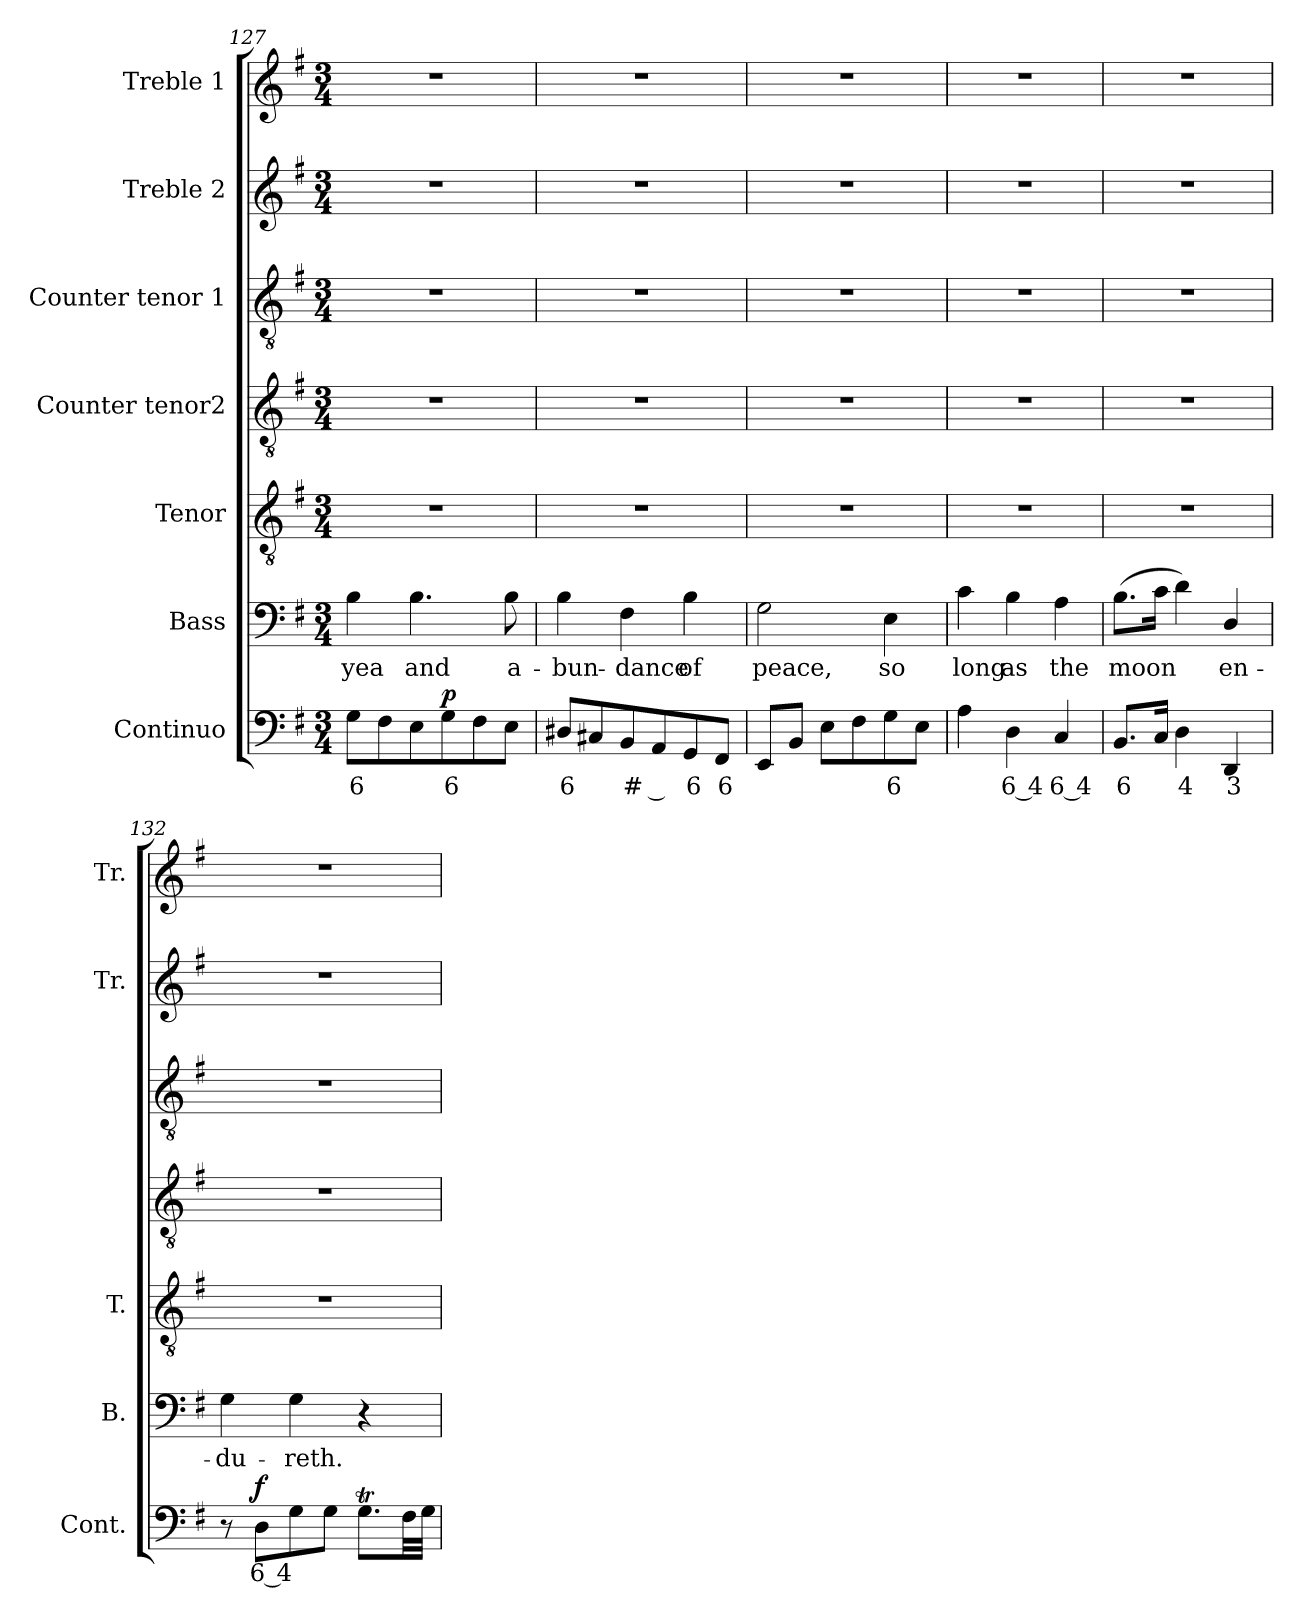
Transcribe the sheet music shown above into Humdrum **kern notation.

**kern	**text	**dynam	**kern	**text	**kern	**kern	**kern	**kern	**kern
*part7	*part7	*part7	*part6	*part6	*part5	*part4	*part3	*part2	*part1
*staff7	*staff7	*staff7	*staff6	*staff6	*staff5	*staff4	*staff3	*staff2	*staff1
*I"Continuo	*	*	*I"Bass	*	*I"Tenor	*I"Counter tenor2	*I"Counter tenor 1	*I"Treble 2	*I"Treble 1
*I'Cont.	*	*	*I'B.	*	*I'T.	*	*	*I'Tr.	*I'Tr.
*clefF4	*	*	*clefF4	*	*clefGv2	*clefGv2	*clefGv2	*clefG2	*clefG2
*	*	*	*	*	*ITrd7c12	*ITrd7c12	*ITrd7c12	*	*
*k[f#]	*	*	*k[f#]	*	*k[f#]	*k[f#]	*k[f#]	*k[f#]	*k[f#]
*G:	*	*	*G:	*	*G:	*G:	*G:	*G:	*G:
*M3/4	*	*	*M3/4	*	*M3/4	*M3/4	*M3/4	*M3/4	*M3/4
=127	=127	=127	=127	=127	=127	=127	=127	=127	=127
!	!LO:LY:b:color=#000000	!	!	!	!	!	!	!	!
!	!	!	!	!LO:LY:b:color=#000000	!LO:N:vis=1	!LO:N:vis=1	!LO:N:vis=1	!LO:N:vis=1	!LO:N:vis=1
8Gi\L	6	.	4Bi\	yea	2.r	2.r	2.r	2.r	2.r
8F#i\	.	.	.	.	.	.	.	.	.
!	!	!	!	!LO:LY:b:color=#000000	!	!	!	!	!
8Ei\	.	.	4.Bi\	and	.	.	.	.	.
!	!LO:LY:b:color=#000000	!	!	!	!	!	!	!	!
8Gi\	6	p	.	.	.	.	.	.	.
8F#i\	.	.	.	.	.	.	.	.	.
!	!	!	!	!LO:LY:b:color=#000000	!	!	!	!	!
8Ei\J	.	.	8Bi\	a-	.	.	.	.	.
=128	=128	=128	=128	=128	=128	=128	=128	=128	=128
!	!LO:LY:b:color=#000000	!	!	!	!	!	!	!	!
!	!	!	!	!LO:LY:b:color=#000000	!LO:N:vis=1	!LO:N:vis=1	!LO:N:vis=1	!LO:N:vis=1	!LO:N:vis=1
8D#Xi/L	6	.	4Bi\	-bun-	2.r	2.r	2.r	2.r	2.r
8C#Xi/	.	.	.	.	.	.	.	.	.
!	!LO:LY:b:color=#000000	!	!	!	!	!	!	!	!
!	!	!	!	!LO:LY:b:color=#000000	!	!	!	!	!
8BBi/	#	.	4F#i\	-dance	.	.	.	.	.
!	!LO:LY:b:color=#000000	!	!	!	!	!	!	!	!
8AAi/	__	.	.	.	.	.	.	.	.
!	!LO:LY:b:color=#000000	!	!	!	!	!	!	!	!
!	!	!	!	!LO:LY:b:color=#000000	!	!	!	!	!
8GGi/	6	.	4Bi\	of	.	.	.	.	.
!	!LO:LY:b:color=#000000	!	!	!	!	!	!	!	!
8FF#i/J	6	.	.	.	.	.	.	.	.
=129	=129	=129	=129	=129	=129	=129	=129	=129	=129
!	!	!	!	!LO:LY:b:color=#000000	!LO:N:vis=1	!LO:N:vis=1	!LO:N:vis=1	!LO:N:vis=1	!LO:N:vis=1
8EEi/L	.	.	2Gi\	peace,	2.r	2.r	2.r	2.r	2.r
8BBi/J	.	.	.	.	.	.	.	.	.
8Ei\L	.	.	.	.	.	.	.	.	.
8F#i\	.	.	.	.	.	.	.	.	.
!	!LO:LY:b:color=#000000	!	!	!	!	!	!	!	!
!	!	!	!	!LO:LY:b:color=#000000	!	!	!	!	!
8Gi\	6	.	4Ei\	so	.	.	.	.	.
8Ei\J	.	.	.	.	.	.	.	.	.
=130	=130	=130	=130	=130	=130	=130	=130	=130	=130
!	!	!	!	!LO:LY:b:color=#000000	!LO:N:vis=1	!LO:N:vis=1	!LO:N:vis=1	!LO:N:vis=1	!LO:N:vis=1
4Ai\	.	.	4ci\	long	2.r	2.r	2.r	2.r	2.r
!	!LO:LY:b:color=#000000	!	!	!	!	!	!	!	!
!	!	!	!	!LO:LY:b:color=#000000	!	!	!	!	!
4Di\	6 4	.	4Bi\	as	.	.	.	.	.
!	!LO:LY:b:color=#000000	!	!	!	!	!	!	!	!
!	!	!	!	!LO:LY:b:color=#000000	!	!	!	!	!
4Ci/	6 4	.	4Ai\	the	.	.	.	.	.
=131	=131	=131	=131	=131	=131	=131	=131	=131	=131
!	!LO:LY:b:color=#000000	!	!	!	!	!	!	!	!
!	!	!	!	!LO:LY:b:color=#000000	!LO:N:vis=1	!LO:N:vis=1	!LO:N:vis=1	!LO:N:vis=1	!LO:N:vis=1
8.BBi/L	6	.	(8.Bi\L	moon	2.r	2.r	2.r	2.r	2.r
16Ci/Jk	.	.	16ci\Jk	.	.	.	.	.	.
!	!LO:LY:b:color=#000000	!	!	!	!	!	!	!	!
4Di\	4	.	4di\)	.	.	.	.	.	.
!	!LO:LY:b:color=#000000	!	!	!	!	!	!	!	!
!	!	!	!	!LO:LY:b:color=#000000	!	!	!	!	!
4DDi/	3	.	4Di/	en-	.	.	.	.	.
!!LO:LB:g=z
=132	=132	=132	=132	=132	=132	=132	=132	=132	=132
!	!	!	!	!LO:LY:b:color=#000000	!LO:N:vis=1	!LO:N:vis=1	!LO:N:vis=1	!LO:N:vis=1	!LO:N:vis=1
8r	.	.	4Gi\	-du-	2.r	2.r	2.r	2.r	2.r
!	!LO:LY:b:color=#000000	!	!	!	!	!	!	!	!
8Di\L	6 4	f	.	.	.	.	.	.	.
!	!	!	!	!LO:LY:b:color=#000000	!	!	!	!	!
8Gi\	.	.	4Gi\	-reth.	.	.	.	.	.
8Gi\J	.	.	.	.	.	.	.	.	.
8.GTi\L	.	.	4r	.	.	.	.	.	.
32F#i\LL	.	.	.	.	.	.	.	.	.
32Gi\JJJ	.	.	.	.	.	.	.	.	.
=	=	=	=	=	=	=	=	=	=
*-	*-	*-	*-	*-	*-	*-	*-	*-	*-
